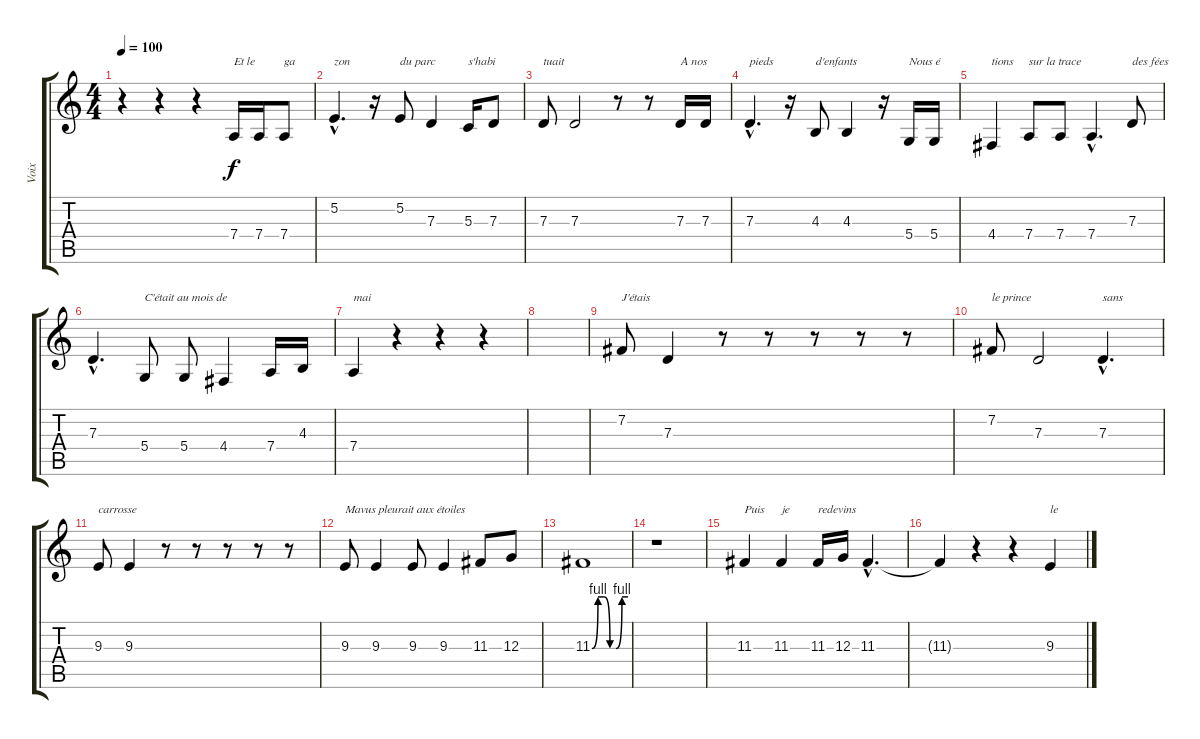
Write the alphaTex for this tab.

\track ("Voix" "Voix") {instrument lead1square}
\staff {score tabs}
\tuning (E4 B3 G3 D3 A2 E2) {hide}
\ts (4 4)
\tempo 100
\clef g2
\ks c
r.4{dy f} r.4 r.4 7.4.16{txt "Et le"} 7.4.16 7.4.8{txt "ga"} |
5.2{hac}.4{d txt "zon"} r.16 5.2.8{txt "du parc"} 7.3.4 5.3.16{txt "s'habi"} 7.3.8 |
7.3.8{txt "tuait"} 7.3.2 r.8 r.8 7.3.16{txt "A nos"} 7.3.16 |
7.3{hac}.4{d txt "pieds"} r.16 4.3.8{txt "d'enfants"} 4.3.4 r.16 5.4.16{txt "Nous é"} 5.4.16 |
4.4.4{txt "tions"} 7.4.8{txt "sur la trace"} 7.4.8 7.4{hac}.4{d} 7.3.8{txt "des fées"} |
7.3{hac}.4{d} 5.4.8{txt "C'était au mois de"} 5.4.8 4.4.4 7.4.16 4.3.16 |
7.4.4{txt "mai"} r.4 r.4 r.4 |
|
7.2.8{txt "J'étais"} 7.3.4 r.8 r.8 r.8 r.8 r.8 |
7.2.8{txt "le prince"} 7.3.2 7.3{hac}.4{d txt "sans"} |
9.3.8{txt "carrosse"} 9.3.4 r.8 r.8 r.8 r.8 r.8 |
9.3.8{txt "Mavus pleurait aux étoiles"} 9.3.4 9.3.8 9.3.4 11.3.8 12.3.8 |
11.3{be (custom 0 0 10 4 20 4 30 0 40 0 50 4 60 4)}.1 |
r.1 |
11.3.4{txt "Puis"} 11.3.4{txt "je"} 11.3.16{txt "redevins"} 12.3.16 11.3{hac}.4{d} |
11.3{t}.4 r.4 r.4 9.3.4{txt "le"}
